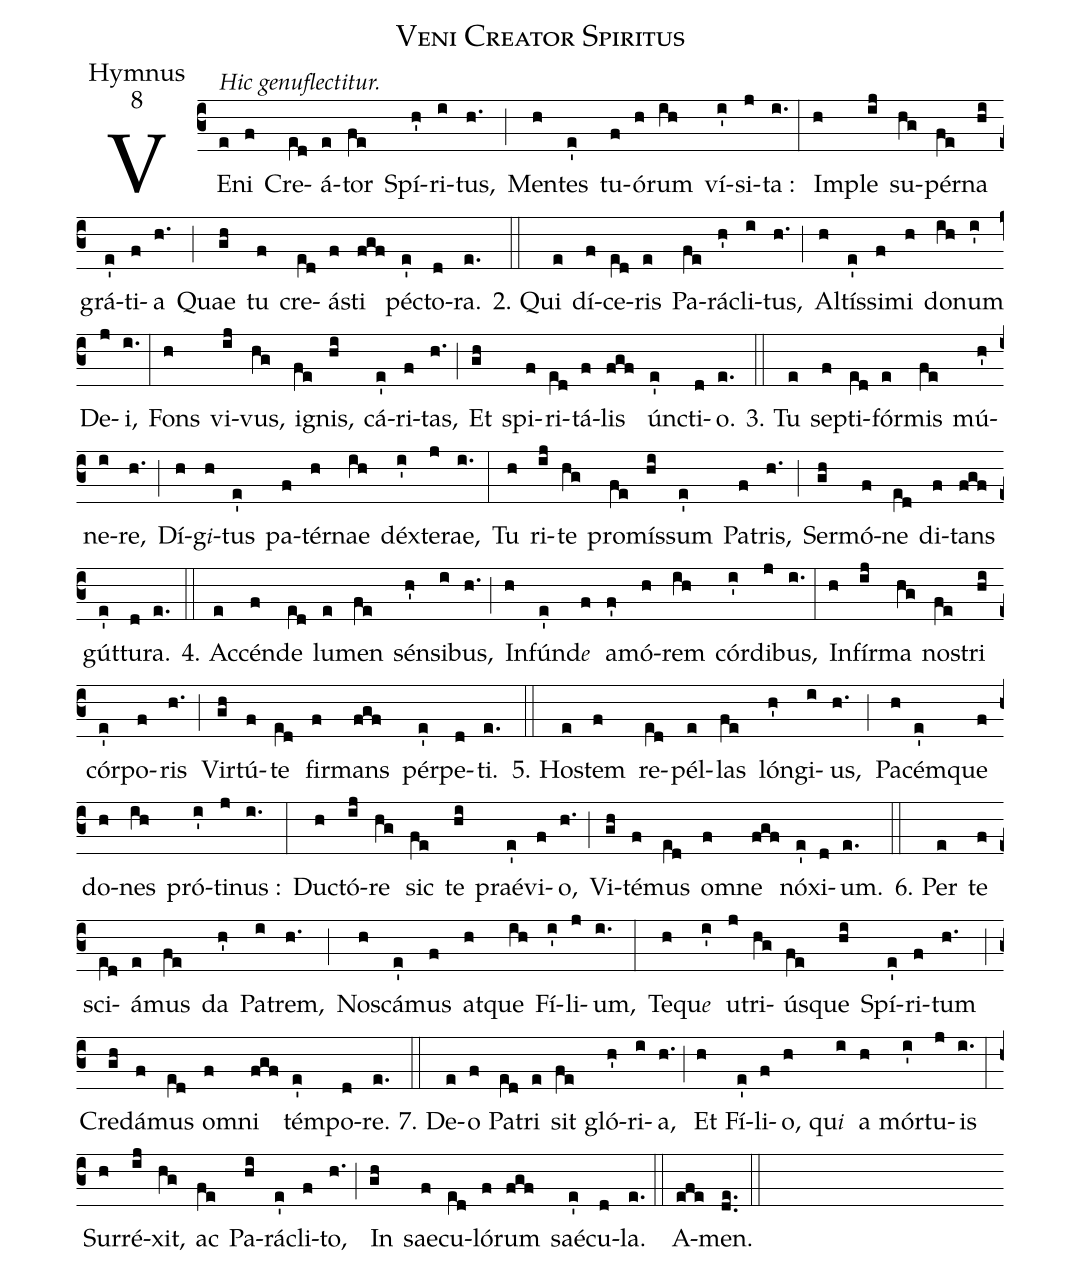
name:Veni Creator Spiritus;
office-part:Hymnus;
mode:8;
%%
(c3) VE(e[alt:Hic genuflectitur.])ni(f) Cre(e[ll:1]d)á(e)tor(fe) Spí(h')ri(i)tus,(h.) (;) Men(h)tes(e') tu(f)ó(h)rum(ih) ví(i')si(j)ta :(i.) (:) Im(h)ple(ij) su(hg)pér(fe)na(hi) grá(e')ti(f)a(h.) (;) Quae(gh) tu(f) cre(e[ll:1]d)á(f)sti(fgf) pé(e')cto(d)ra.(e.) (::)
2. Qui(e) dí(f)ce(e[ll:1]d)ris(e) Pa(fe)rá(h')cli(i)tus,(h.) (;) Al(h)tís(e')si(f)mi(h) do(ih)num(i') De(j)i,(i.) (:) Fons(h) vi(ij)vus,(hg) i(fe)gnis,(hi) cá(e')ri(f)tas,(h.) (;) Et(gh) spi(f)ri(e[ll:1]d)tá(f)lis(fgf) ún(e')cti(d)o.(e.) (::)
3. Tu(e) se(f)pti(e[ll:1]d)fór(e)mis(fe) mú(h')ne(i)re,(h.) (;) Dí(h)g{<e>i</e>}(h)tus(e') pa(f)tér(h)nae(ih) déx(i')te(j)rae,(i.) (:) Tu(h) ri(ij)te(hg) pro(fe)mís(hi)sum(e') Pa(f)tris,(h.) (;) Ser(gh)mó(f)ne(e[ll:1]d) di(f)tans(fgf) gút(e')tu(d)ra.(e.) (::)
4. Ac(e)cén(f)de(e[ll:1]d) lu(e)men(fe) sén(h')si(i)bus,(h.) (;) In(h)fún(e')d{<e>e</e>}(f) a(f')mó(h)rem(ih) cór(i')di(j)bus,(i.) (:) In(h)fír(ij)ma(hg) no(fe)stri(hi) cór(e')po(f)ris(h.) (;) Vir(gh)tú(f)te(e[ll:1]d) fir(f)mans(fgf) pér(e')pe(d)ti.(e.) (::)
5. Ho(e)stem(f) re(e[ll:1]d)pél(e)las(fe) lón(h')gi(i)us,(h.) (;) Pa(h)cém(e')que(f) do(h)nes(ih) pró(i')ti(j)nus :(i.) (:) Du(h)ctó(ij)re(hg) sic(fe) te(hi) praé(e')vi(f)o,(h.) (;) Vi(gh)té(f)mus(e[ll:1]d) o(f)mne(fgf) nó(e')xi(d)um.(e.) (::)
6. Per(e) te(f) sci(e[ll:1]d)á(e)mus(fe) da(h') Pa(i)trem,(h.) (;) No(h)scá(e')mus(f) at(h)que(ih) Fí(i')li(j)um,(i.) (:) Te(h)qu{<e>e</e>}(i') u(j)tri(hg)ús(fe)que(hi) Spí(e')ri(f)tum(h.) (;) Cre(gh)dá(f)mus(e[ll:1]d) o(f)mni(fgf) tém(e')po(d)re.(e.) (::)
7. De(e)o(f) Pa(e[ll:1]d)tri(e) sit(fe) gló(h')ri(i)a,(h.) (;) Et(h) Fí(e')li(f)o,(h) qu{<e>i</e>}(i) a(h) mór(i')tu(j)is(i.) (:) Sur(h)ré(ij)xit,(hg) ac(fe) Pa(hi)rá(e')cli(f)to,(h.) (;) In(gh) sae(f)cu(e[ll:1]d)ló(f)rum(fgf) saé(e')cu(d)la.(e.) (::) A(efe)men.(de..) (::)
